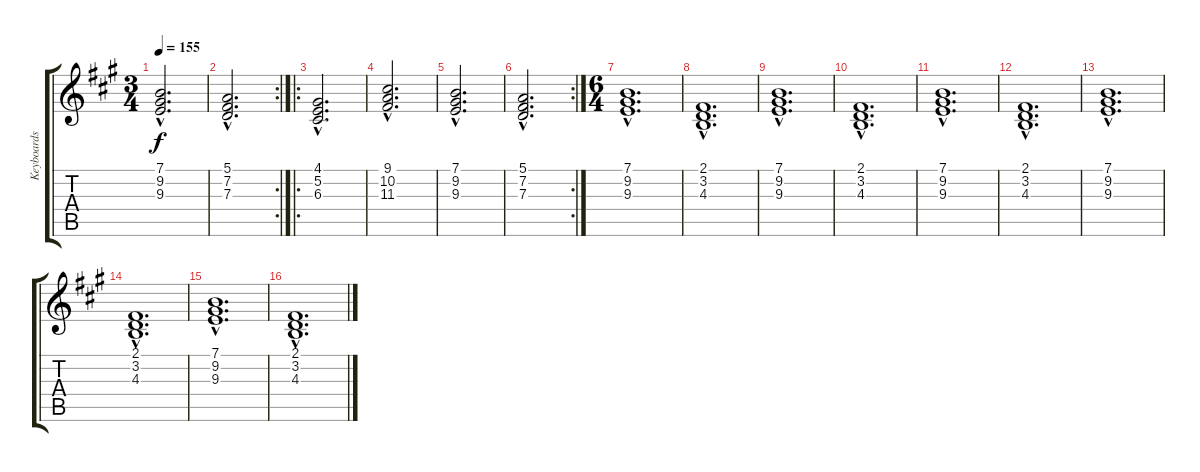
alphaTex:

\track ("Keyboards" "Keyboards") {instrument lead2sawtooth}
\staff {score tabs}
\tuning (E4 B3 G3 D3 A2 E2) {hide}
\ts (3 4)
\tempo 155
\clef g2
\ks a
(7.1{hac} 9.2{hac} 9.3{hac}).2{d dy f} |
\rc 2
(5.1{hac} 7.2{hac} 7.3{hac}).2{d} |
\ro
(4.1{hac} 5.2{hac} 6.3{hac}).2{d} |
(9.1{hac} 10.2{hac} 11.3{hac}).2{d} |
(7.1{hac} 9.2{hac} 9.3{hac}).2{d} |
\rc 2
(5.1{hac} 7.2{hac} 7.3{hac}).2{d} |
\ts (6 4)
(7.1{hac} 9.2{hac} 9.3{hac}).1{d} |
(2.1{hac} 3.2{hac} 4.3{hac}).1{d} |
(7.1{hac} 9.2{hac} 9.3{hac}).1{d} |
(2.1{hac} 3.2{hac} 4.3{hac}).1{d} |
(7.1{hac} 9.2{hac} 9.3{hac}).1{d} |
(2.1{hac} 3.2{hac} 4.3{hac}).1{d} |
(7.1{hac} 9.2{hac} 9.3{hac}).1{d} |
(2.1{hac} 3.2{hac} 4.3{hac}).1{d} |
(7.1{hac} 9.2{hac} 9.3{hac}).1{d} |
(2.1{hac} 3.2{hac} 4.3{hac}).1{d}
